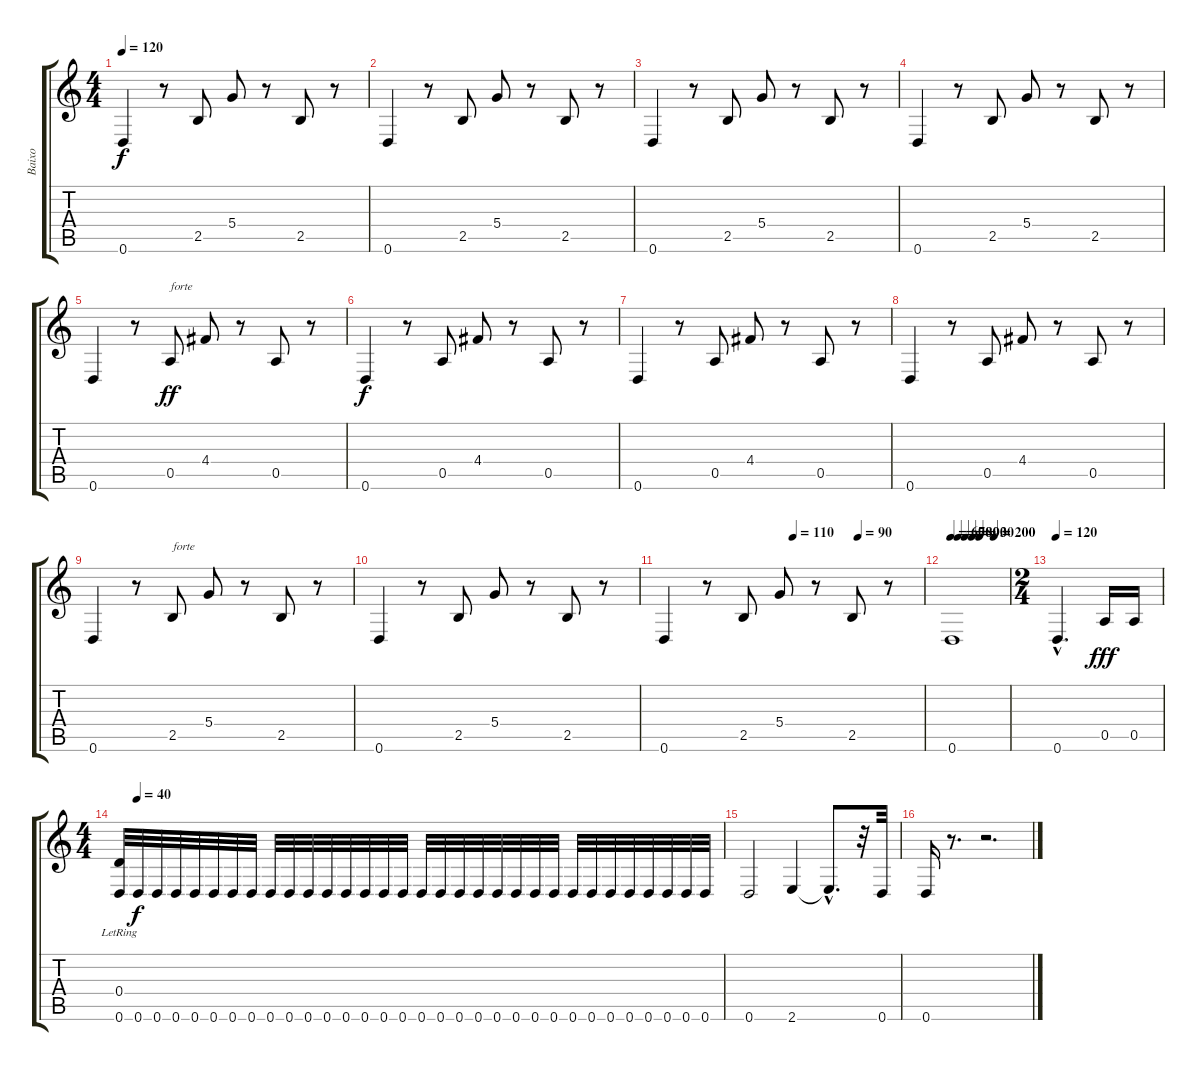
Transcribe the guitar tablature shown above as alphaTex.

\track ("Baixo" "Baixo") {instrument slapbass1}
\staff {score tabs}
\tuning (E4 B3 G3 D3 A2 D2) {hide}
\ts (4 4)
\tempo 120
\clef g2
\ks c
0.6.4{dy f} r.8 2.5.8 5.4.8 r.8 2.5.8 r.8 |
0.6.4 r.8 2.5.8 5.4.8 r.8 2.5.8 r.8 |
0.6.4 r.8 2.5.8 5.4.8 r.8 2.5.8 r.8 |
0.6.4 r.8 2.5.8 5.4.8 r.8 2.5.8 r.8 |
0.6.4 r.8 0.5.8{txt "forte" dy ff} 4.4.8 r.8 0.5.8 r.8 |
0.6.4{dy f} r.8 0.5.8 4.4.8 r.8 0.5.8 r.8 |
0.6.4 r.8 0.5.8 4.4.8 r.8 0.5.8 r.8 |
0.6.4 r.8 0.5.8 4.4.8 r.8 0.5.8 r.8 |
0.6.4 r.8 2.5.8{txt "forte"} 5.4.8 r.8 2.5.8 r.8 |
0.6.4 r.8 2.5.8 5.4.8 r.8 2.5.8 r.8 |
\tempo (110 0.5)
\tempo (90 0.75)
0.6.4 r.8 2.5.8 5.4.8 r.8 2.5.8 r.8 |
\tempo 60
\tempo (70 0.125)
\tempo (80 0.25)
\tempo (90 0.375)
\tempo (30 0.5)
\tempo (200 0.75)
0.6.1 |
\ts (2 4)
\tempo 120
0.6{hac}.4{d} 0.5.16{dy fff} 0.5.16 |
\ts (4 4)
\tempo (40 0.03125)
(0.4{lr} 0.6).32 0.6.32{dy f} 0.6.32 0.6.32 0.6.32 0.6.32 0.6.32 0.6.32 0.6.32 0.6.32 0.6.32 0.6.32 0.6.32 0.6.32 0.6.32 0.6.32 0.6.32 0.6.32 0.6.32 0.6.32 0.6.32 0.6.32 0.6.32 0.6.32 0.6.32 0.6.32 0.6.32 0.6.32 0.6.32 0.6.32 0.6.32 0.6.32 |
0.6.2 2.6.4 2.6{hac t}.8{d} r.32 0.6.32 |
0.6.16 r.8{d} r.2{d}
